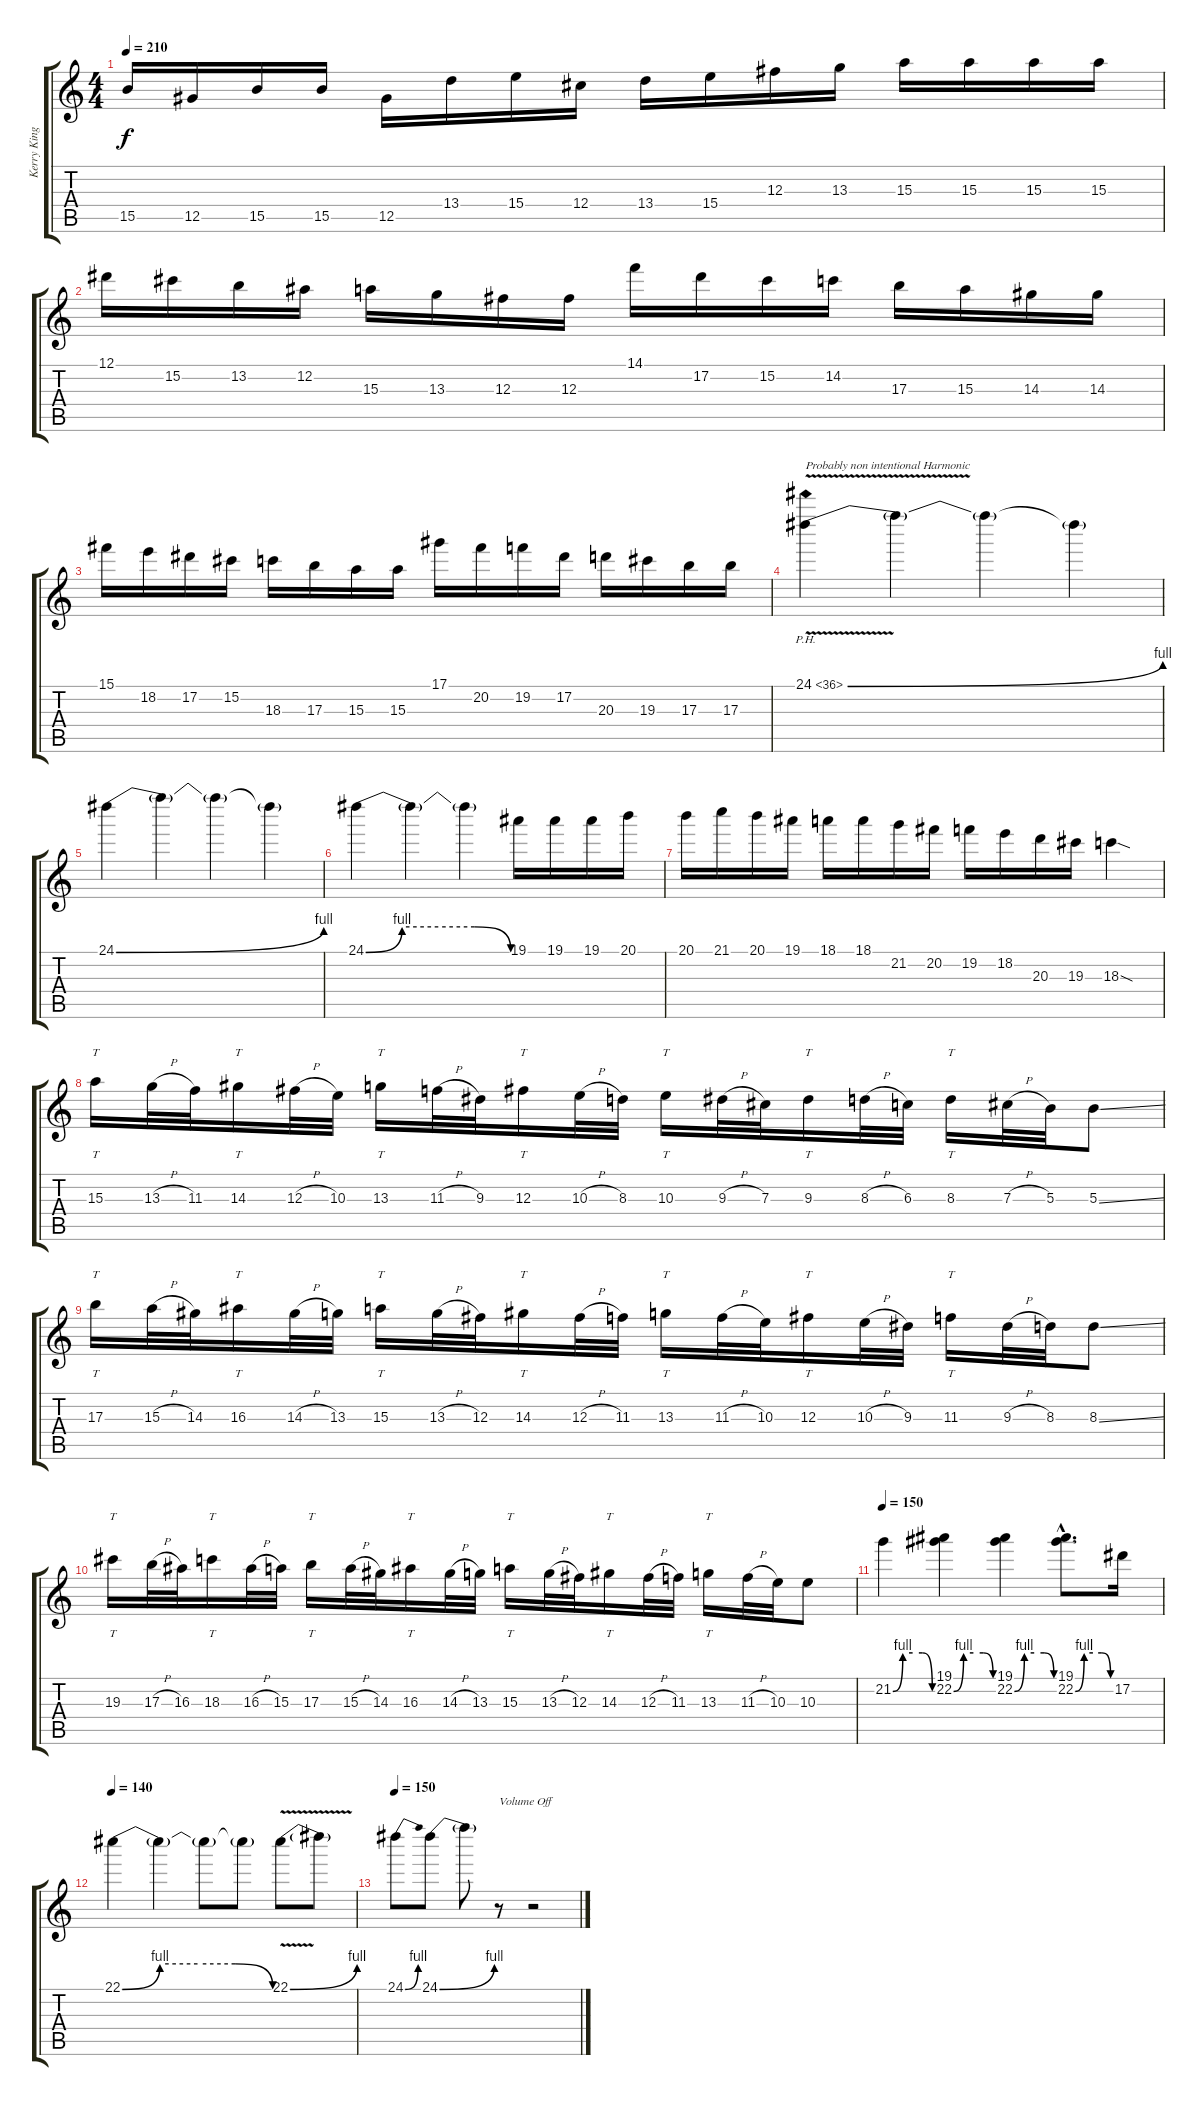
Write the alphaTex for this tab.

\track ("Kerry King" "Kerry King") {instrument distortionguitar}
\staff {score tabs}
\tuning (Eb4 Bb3 Gb3 Db3 Ab2 Eb2) {hide}
\ts (4 4)
\tempo 210
\clef g2
\ks c
15.5.16{dy f} 12.5.16 15.5.16 15.5.16 12.5.16 13.4.16 15.4.16 12.4.16 13.4.16 15.4.16 12.3.16 13.3.16 15.3.16 15.3.16 15.3.16 15.3.16 |
12.1.16 15.2.16 13.2.16 12.2.16 15.3.16 13.3.16 12.3.16 12.3.16 14.1.16 17.2.16 15.2.16 14.2.16 17.3.16 15.3.16 14.3.16 14.3.16 |
15.1.16 18.2.16 17.2.16 15.2.16 18.3.16 17.3.16 15.3.16 15.3.16 17.1.16 20.2.16 19.2.16 17.2.16 20.3.16 19.3.16 17.3.16 17.3.16 |
24.1{be (bend 0 0 60 4) ph 12 v}.4{txt "Probably non intentional Harmonic"} 24.1{t}.4 24.1{t}.4 24.1{t}.4 |
24.1{be (bend 0 0 60 4)}.4 24.1{t}.4 24.1{t}.4 24.1{t}.4 |
24.1{be (custom 0 0 15 4 30 4 45 4 60 0)}.4 24.1{t}.4 24.1{t}.4 19.1.16 19.1.16 19.1.16 20.1.16 |
20.1.16 21.1.16 20.1.16 19.1.16 18.1.16 18.1.16 21.2.16 20.2.16 19.2.16 18.2.16 20.3.16 19.3.16 18.3{sod}.4 |
15.3.16{tt} 13.3{h}.32 11.3.32 14.3.16{tt} 12.3{h}.32 10.3.32 13.3.16{tt} 11.3{h}.32 9.3.32 12.3.16{tt} 10.3{h}.32 8.3.32 10.3.16{tt} 9.3{h}.32 7.3.32 9.3.16{tt} 8.3{h}.32 6.3.32 8.3.16{tt} 7.3{h}.32 5.3.32 5.3{ss}.8 |
17.3.16{tt} 15.3{h}.32 14.3.32 16.3.16{tt} 14.3{h}.32 13.3.32 15.3.16{tt} 13.3{h}.32 12.3.32 14.3.16{tt} 12.3{h}.32 11.3.32 13.3.16{tt} 11.3{h}.32 10.3.32 12.3.16{tt} 10.3{h}.32 9.3.32 11.3.16{tt} 9.3{h}.32 8.3.32 8.3{ss}.8 |
19.3.16{tt} 17.3{h}.32 16.3.32 18.3.16{tt} 16.3{h}.32 15.3.32 17.3.16{tt} 15.3{h}.32 14.3.32 16.3.16{tt} 14.3{h}.32 13.3.32 15.3.16{tt} 13.3{h}.32 12.3.32 14.3.16{tt} 12.3{h}.32 11.3.32 13.3.16{tt} 11.3{h}.32 10.3.32 10.3.8 |
\tempo 150
21.2{be (custom 0 0 15 4 30 4 45 4 60 0)}.4 (19.1 22.2{be (custom 0 0 15 4 30 4 45 4 60 0)}).4 (19.1 22.2{be (custom 0 0 15 4 30 4 45 4 60 0)}).4 (19.1{hac} 22.2{be (custom 0 0 15 4 30 4 45 4 60 0) hac}).8{d} 17.2.16 |
\tempo 140
22.1{be (custom 0 0 15 4 30 4 45 4 60 0)}.4 22.1{t}.4 22.1{t}.8 22.1{t}.8 22.1{be (bend 0 0 60 4) v}.8 22.1{t}.8 |
\tempo 150
24.1{be (bend 0 0 60 4)}.8 24.1{be (bend 0 0 60 4)}.8 24.1{t}.8 r.8{txt "Volume Off"} r.2
